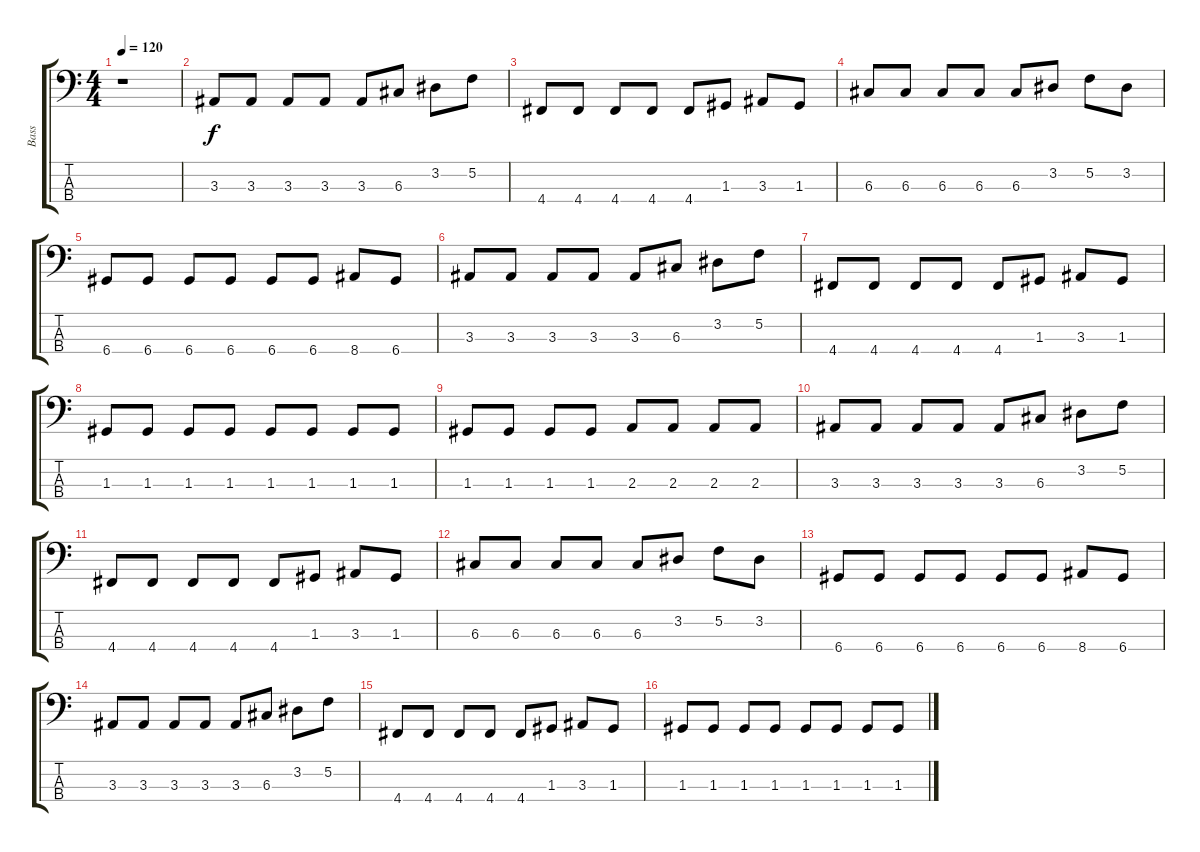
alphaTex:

\track ("Bass" "Bass") {instrument slapbass1}
\staff {score tabs}
\tuning (F2 C2 G1 D1) {hide}
\ts (4 4)
\tempo 120
\clef f4
\ks c
r.1{dy f} |
3.3.8 3.3.8 3.3.8 3.3.8 3.3.8 6.3.8 3.2.8 5.2.8 |
4.4.8 4.4.8 4.4.8 4.4.8 4.4.8 1.3.8 3.3.8 1.3.8 |
6.3.8 6.3.8 6.3.8 6.3.8 6.3.8 3.2.8 5.2.8 3.2.8 |
6.4.8 6.4.8 6.4.8 6.4.8 6.4.8 6.4.8 8.4.8 6.4.8 |
3.3.8 3.3.8 3.3.8 3.3.8 3.3.8 6.3.8 3.2.8 5.2.8 |
4.4.8 4.4.8 4.4.8 4.4.8 4.4.8 1.3.8 3.3.8 1.3.8 |
1.3.8 1.3.8 1.3.8 1.3.8 1.3.8 1.3.8 1.3.8 1.3.8 |
1.3.8 1.3.8 1.3.8 1.3.8 2.3.8 2.3.8 2.3.8 2.3.8 |
3.3.8 3.3.8 3.3.8 3.3.8 3.3.8 6.3.8 3.2.8 5.2.8 |
4.4.8 4.4.8 4.4.8 4.4.8 4.4.8 1.3.8 3.3.8 1.3.8 |
6.3.8 6.3.8 6.3.8 6.3.8 6.3.8 3.2.8 5.2.8 3.2.8 |
6.4.8 6.4.8 6.4.8 6.4.8 6.4.8 6.4.8 8.4.8 6.4.8 |
3.3.8 3.3.8 3.3.8 3.3.8 3.3.8 6.3.8 3.2.8 5.2.8 |
4.4.8 4.4.8 4.4.8 4.4.8 4.4.8 1.3.8 3.3.8 1.3.8 |
1.3.8 1.3.8 1.3.8 1.3.8 1.3.8 1.3.8 1.3.8 1.3.8
